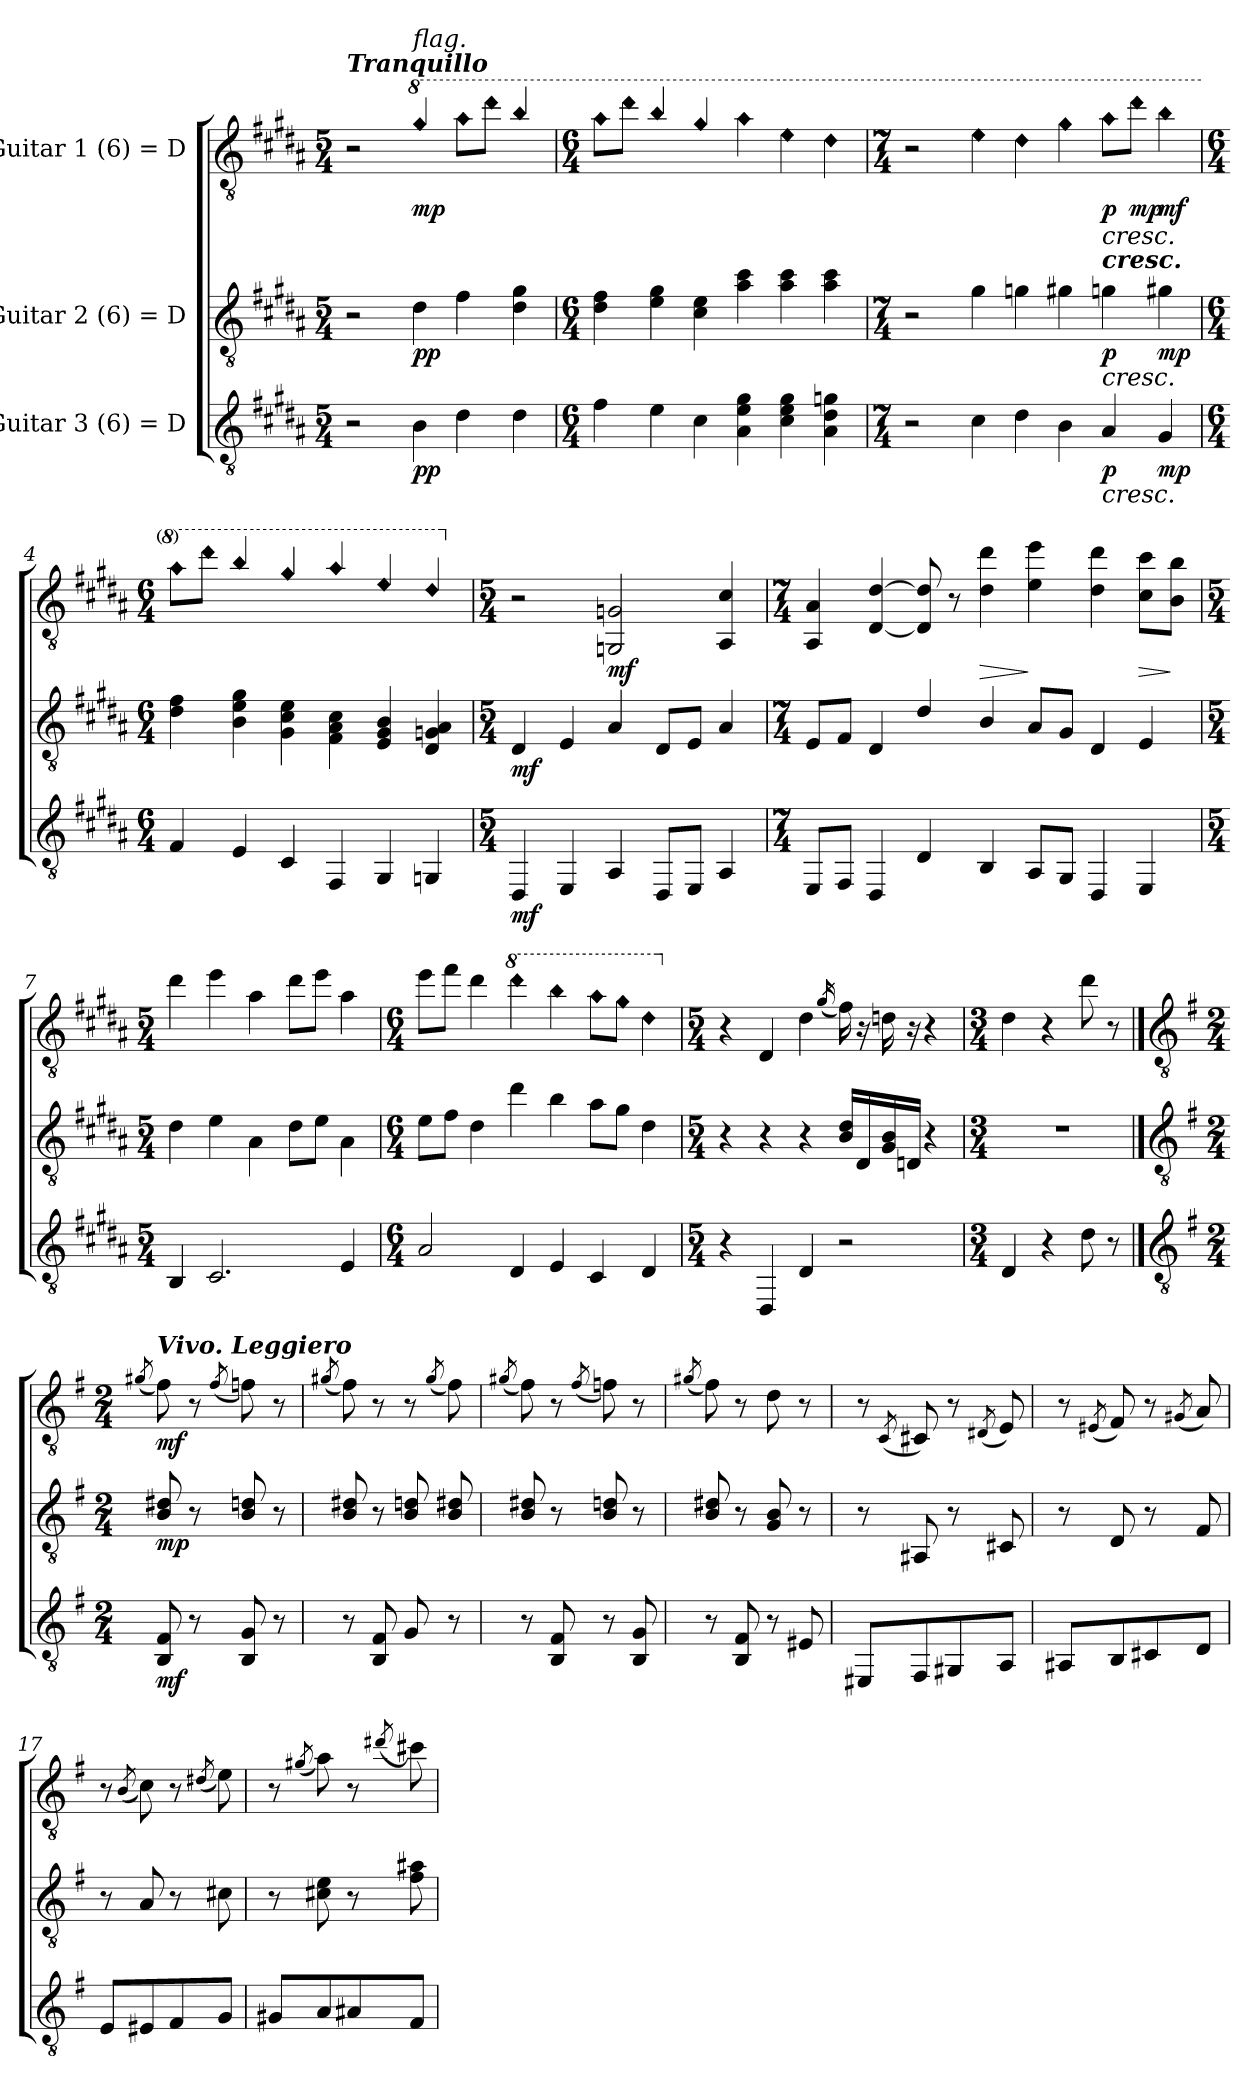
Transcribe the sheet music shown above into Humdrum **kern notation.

**kern	**dynam	**kern	**dynam	**kern	**dynam
*part3	*part3	*part2	*part2	*part1	*part1
*staff3	*staff3	*staff2	*staff2	*staff1	*staff1
*I"Guitar 3 (6) = D	*	*I"Guitar 2 (6) = D	*	*I"Guitar 1 (6) = D	*
*clefGv2	*	*clefGv2	*	*clefGv2	*
*k[f#c#g#d#a#]	*	*k[f#c#g#d#a#]	*	*k[f#c#g#d#a#]	*
*M5/4	*	*M5/4	*	*M5/4	*
*MM92	*	*MM92	*	*MM92	*
=1	=1	=1	=1	=1	=1
!	!	!	!	!LO:TX:a:Bi:t=Tranquillo	!
2r	.	2r	.	2r	.
*	*	*	*	*8va	*
!	!	!	!	!LO:TX:a:i:t=flag.	!
!	!LO:DY:b	!	!LO:DY:b	!LO:N:head=diamond	!LO:DY:b
4B\	pp	4d#\	pp	4gg#/	mp
!	!	!	!	!LO:N:head=diamond	!
4d#\	.	4f#\	.	8aa#\L	.
!	!	!	!	!LO:N:head=diamond	!
.	.	.	.	8ddd#\J	.
!	!	!	!	!LO:N:head=diamond	!
4d#\	.	4d#\ 4g#\	.	4bb/	.
=2	=2	=2	=2	=2	=2
*M6/4	*	*M6/4	*	*M6/4	*
!	!	!	!	!LO:N:head=diamond	!
4f#\	.	4d#\ 4f#\	.	8aa#\L	.
!	!	!	!	!LO:N:head=diamond	!
.	.	.	.	8ddd#\J	.
!	!	!	!	!LO:N:head=diamond	!
4e\	.	4e\ 4g#\	.	4bb/	.
!	!	!	!	!LO:N:head=diamond	!
4c#\	.	4c#\ 4e\	.	4gg#/	.
!	!	!	!	!LO:N:head=diamond	!
4A#\ 4e\ 4g#\	.	4a#\ 4cc#\	.	4aa#\	.
!	!	!	!	!LO:N:head=diamond	!
4c#\ 4e\ 4g#\	.	4a#\ 4cc#\	.	4ee\	.
!	!	!	!	!LO:N:head=diamond	!
4A#\ 4d#\ 4gn\	.	4a#\ 4cc#\	.	4dd#\	.
=3	=3	=3	=3	=3	=3
*M7/4	*	*M7/4	*	*M7/4	*
2r	.	2r	.	2r	.
!	!	!	!	!LO:N:head=diamond	!
4c#\	.	4g#\	.	4ee\	.
!	!	!	!	!LO:N:head=diamond	!
4d#\	.	4gn\	.	4dd#\	.
!	!	!	!	!LO:N:head=diamond	!
4B\	.	4g#X\	.	4gg#\	.
!	!	!	!	!LO:TX:b:Bi:t=cresc.	!
!	!LO:HP:b	!	!LO:HP:b	!LO:N:head=diamond	!LO:HP:b
!	!LO:DY:n=1:b	!	!LO:DY:n=1:b	!	!LO:DY:n=1:b
4A#/	< p	4gn\	< p	8aa#\L	< p
!	!	!	!	!LO:N:head=diamond	!LO:DY:n=2:b
.	.	.	.	8ddd#\J	mp
!	!LO:DY:n=2:b	!	!LO:DY:n=2:b	!LO:N:head=diamond	!LO:DY:n=3:b
4G#/	mp	4g#X\	mp	4bb\	mf
.	[	.	[	.	[
!!LO:LB:g=z
=4	=4	=4	=4	=4	=4
*M6/4	*	*M6/4	*	*M6/4	*
!	!	!	!	!LO:N:head=diamond	!
4F#/	.	4d#\ 4f#\	.	8aa#\L	.
!	!	!	!	!LO:N:head=diamond	!
.	.	.	.	8ddd#\J	.
!	!	!	!	!LO:N:head=diamond	!
4E/	.	4B\ 4e\ 4g#\	.	4bb/	.
!	!	!	!	!LO:N:head=diamond	!
4C#/	.	4G#\ 4c#\ 4e\	.	4gg#/	.
!	!	!	!	!LO:N:head=diamond	!
4FF#/	.	4F#\ 4A#\ 4c#\	.	4aa#/	.
!	!	!	!	!LO:N:head=diamond	!
4GG#/	.	4E/ 4G#/ 4B/	.	4ee/	.
!	!	!	!	!LO:N:head=diamond	!
4GGn/	.	4D#/ 4Gn/ 4A#/	.	4dd#/	.
=5	=5	=5	=5	=5	=5
*M5/4	*	*M5/4	*	*M5/4	*
*	*	*	*	*X8va	*
!	!LO:DY:b	!	!LO:DY:b	!	!
4DD#/	mf	4D#/	mf	2r	.
4EE/	.	4E/	.	.	.
!	!	!	!	!	!LO:DY:b
4AA#/	.	4A#/	.	2GGn/ 2Gn/	mf
8DD#/L	.	8D#/L	.	.	.
8EE/J	.	8E/J	.	.	.
4AA#/	.	4A#/	.	4AA#/ 4c#/	.
=6	=6	=6	=6	=6	=6
*M7/4	*	*M7/4	*	*M7/4	*
8EE/L	.	8E/L	.	4AA#/ 4A#/	.
8FF#/J	.	8F#/J	.	.	.
4DD#/	.	4D#/	.	[4D#/ [4d#/	.
4D#/	.	4d#/	.	8D#/] 8d#/]	.
.	.	.	.	8r	.
!	!	!	!	!	!LO:HP:b
4BB/	.	4B/	.	4d#\ 4dd#\	>
8AA#/L	.	8A#/L	.	4e\ 4ee\	]
8GG#/J	.	8G#/J	.	.	.
4DD#/	.	4D#/	.	4d#\ 4dd#\	.
!	!	!	!	!	!LO:HP:b
4EE/	.	4E/	.	8c#\ 8cc#\L	>
.	.	.	.	8B\ 8b\J	]
!!LO:LB:g=z
=7	=7	=7	=7	=7	=7
*M5/4	*	*M5/4	*	*M5/4	*
4BB/	.	4d#\	.	4dd#\	.
2.C#/	.	4e\	.	4ee\	.
.	.	4A#\	.	4a#\	.
.	.	8d#\L	.	8dd#\L	.
.	.	8e\J	.	8ee\J	.
4E/	.	4A#\	.	4a#\	.
=8	=8	=8	=8	=8	=8
*M6/4	*	*M6/4	*	*M6/4	*
2A#/	.	8e\L	.	8ee\L	.
.	.	8f#\J	.	8ff#\J	.
.	.	4d#\	.	4dd#\	.
*	*	*	*	*8va	*
!	!	!	!	!LO:N:head=diamond	!
4D#/	.	4dd#\	.	4ddd#\	.
!	!	!	!	!LO:N:head=diamond	!
4E/	.	4b\	.	4bb\	.
!	!	!	!	!LO:N:head=diamond	!
4C#/	.	8a#\L	.	8aa#\L	.
!	!	!	!	!LO:N:head=diamond	!
.	.	8g#\J	.	8gg#\J	.
!	!	!	!	!LO:N:head=diamond	!
4D#/	.	4d#\	.	4dd#\	.
=9	=9	=9	=9	=9	=9
*M5/4	*	*M5/4	*	*M5/4	*
*	*	*	*	*X8va	*
4r	.	4r	.	4r	.
4DD#/	.	4r	.	4D#/	.
4D#/	.	4r	.	4d#\	.
.	.	.	.	(16qg#/	.
2r	.	16B/ 16d#/LL	.	16f#\)	.
.	.	16D#/	.	16r	.
.	.	16G#/ 16B/	.	16dn\	.
.	.	16Dn/JJ	.	16r	.
.	.	4r	.	4r	.
=10	=10	=10	=10	=10	=10
*M3/4	*	*M3/4	*	*M3/4	*
4D#/	.	2.r	.	4d#\	.
4r	.	.	.	4r	.
8d#\	.	.	.	8dd#\	.
8r	.	.	.	8r	.
!!LO:PB:g=z
==11	==11	==11	==11	==11	==11
*clefGv2	*	*clefGv2	*	*clefGv2	*
*k[f#]	*	*k[f#]	*	*k[f#]	*
*M2/4	*	*M2/4	*	*M2/4	*
*	*	*	*	*MM176	*
.	.	.	.	(8qg#X/	.
!	!	!	!	!LO:TX:a:Bi:t=Vivo. Leggiero	!
!	!LO:DY:b	!	!LO:DY:b	!	!LO:DY:b
8BB/ 8F#/	mf	8B/ 8d#X/	mp	8f#\)	mf
8r	.	8r	.	8r	.
.	.	.	.	(8qf#/	.
8BB/ 8G/	.	8B/ 8dn/	.	8fn\)	.
8r	.	8r	.	8r	.
=12	=12	=12	=12	=12	=12
.	.	.	.	(8qg#X/	.
8r	.	8B/ 8d#X/	.	8f#\)	.
8BB/ 8F#/	.	8r	.	8r	.
8G/	.	8B/ 8dn/	.	8r	.
.	.	.	.	(8qg#/	.
8r	.	8B/ 8d#X/	.	8f#\)	.
=13	=13	=13	=13	=13	=13
.	.	.	.	(8qg#X/	.
8r	.	8B/ 8d#X/	.	8f#\)	.
8BB/ 8F#/	.	8r	.	8r	.
.	.	.	.	(8qf#/	.
8r	.	8B/ 8dn/	.	8fn\)	.
8BB/ 8G/	.	8r	.	8r	.
=14	=14	=14	=14	=14	=14
.	.	.	.	(8qg#X/	.
8r	.	8B/ 8d#X/	.	8f#\)	.
8BB/ 8F#/	.	8r	.	8r	.
8r	.	8G/ 8B/	.	8d\	.
8E#X/	.	8r	.	8r	.
!!LO:LB:g=z
=15	=15	=15	=15	=15	=15
8EE#X/L	.	8r	.	8r	.
.	.	.	.	(8qC/	.
8FF#/	.	8AA#X/	.	8C#X/)	.
8GG#X/	.	8r	.	8r	.
.	.	.	.	(8qD#X/	.
8AA/J	.	8C#X/	.	8E/)	.
=16	=16	=16	=16	=16	=16
8AA#X/L	.	8r	.	8r	.
.	.	.	.	(8qE#X/	.
8BB/	.	8D/	.	8F#/)	.
8C#X/	.	8r	.	8r	.
.	.	.	.	(8qG#X/	.
8D/J	.	8F#/	.	8A/)	.
=17	=17	=17	=17	=17	=17
8E/L	.	8r	.	8r	.
.	.	.	.	(8qB/	.
8E#X/	.	8A/	.	8c\)	.
8F#/	.	8r	.	8r	.
.	.	.	.	(8qd#X/	.
8G/J	.	8c#X\	.	8e\)	.
=18	=18	=18	=18	=18	=18
8G#X/L	.	8r	.	8r	.
.	.	.	.	(8qg#X/	.
8A/	.	8c#X\ 8e\	.	8a\)	.
8A#X/	.	8r	.	8r	.
.	.	.	.	(8qdd#X/	.
8F#/J	.	8f#\ 8a#X\	.	8cc#X\)	.
=	=	=	=	=	=
*-	*-	*-	*-	*-	*-
